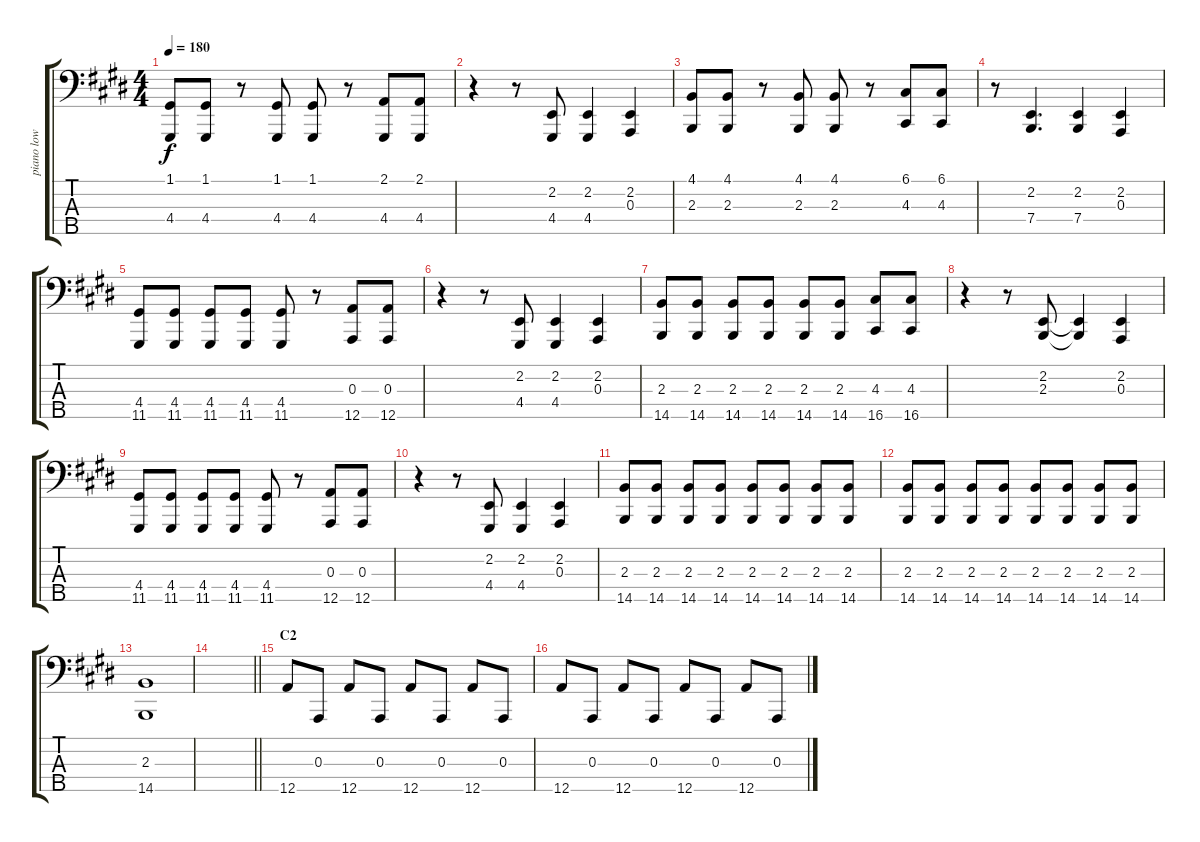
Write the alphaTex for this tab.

\track ("piano low" "piano low") {instrument electricgrandpiano}
\staff {score tabs}
\tuning (G2 D2 A1 E1 A-1) {hide}
\ts (4 4)
\tempo 180
\clef f4
\ks e
(1.1 4.4).8{dy f} (1.1 4.4).8 r.8 (1.1 4.4).8 (1.1 4.4).8 r.8 (2.1 4.4).8 (2.1 4.4).8 |
r.4 r.8 (2.2 4.4).8 (2.2 4.4).4 (2.2 0.3).4 |
(4.1 2.3).8 (4.1 2.3).8 r.8 (4.1 2.3).8 (4.1 2.3).8 r.8 (6.1 4.3).8 (6.1 4.3).8 |
r.8 (2.2 7.4).4{d} (2.2 7.4).4 (2.2 0.3).4 |
(4.4 11.5).8 (4.4 11.5).8 (4.4 11.5).8 (4.4 11.5).8 (4.4 11.5).8 r.8 (0.3 12.5).8 (0.3 12.5).8 |
r.4 r.8 (2.2 4.4).8 (2.2 4.4).4 (2.2 0.3).4 |
(2.3 14.5).8 (2.3 14.5).8 (2.3 14.5).8 (2.3 14.5).8 (2.3 14.5).8 (2.3 14.5).8 (4.3 16.5).8 (4.3 16.5).8 |
r.4 r.8 (2.2 2.3).8 (2.2{t} 2.3{t}).4 (2.2 0.3).4 |
(4.4 11.5).8 (4.4 11.5).8 (4.4 11.5).8 (4.4 11.5).8 (4.4 11.5).8 r.8 (0.3 12.5).8 (0.3 12.5).8 |
r.4 r.8 (2.2 4.4).8 (2.2 4.4).4 (2.2 0.3).4 |
(2.3 14.5).8 (2.3 14.5).8 (2.3 14.5).8 (2.3 14.5).8 (2.3 14.5).8 (2.3 14.5).8 (2.3 14.5).8 (2.3 14.5).8 |
(2.3 14.5).8 (2.3 14.5).8 (2.3 14.5).8 (2.3 14.5).8 (2.3 14.5).8 (2.3 14.5).8 (2.3 14.5).8 (2.3 14.5).8 |
(2.3 14.5).1 |
\barLineRight lightlight
|
\section ("" "C2")
12.5.8 0.3.8 12.5.8 0.3.8 12.5.8 0.3.8 12.5.8 0.3.8 |
12.5.8 0.3.8 12.5.8 0.3.8 12.5.8 0.3.8 12.5.8 0.3.8
